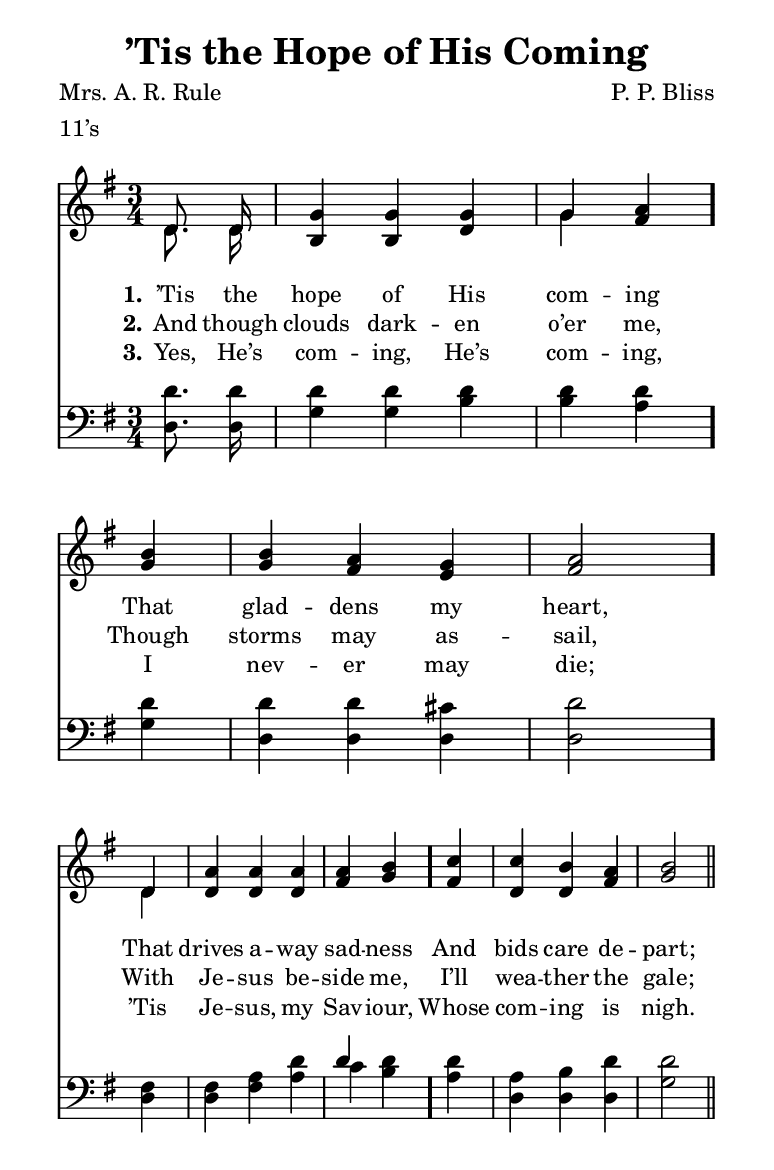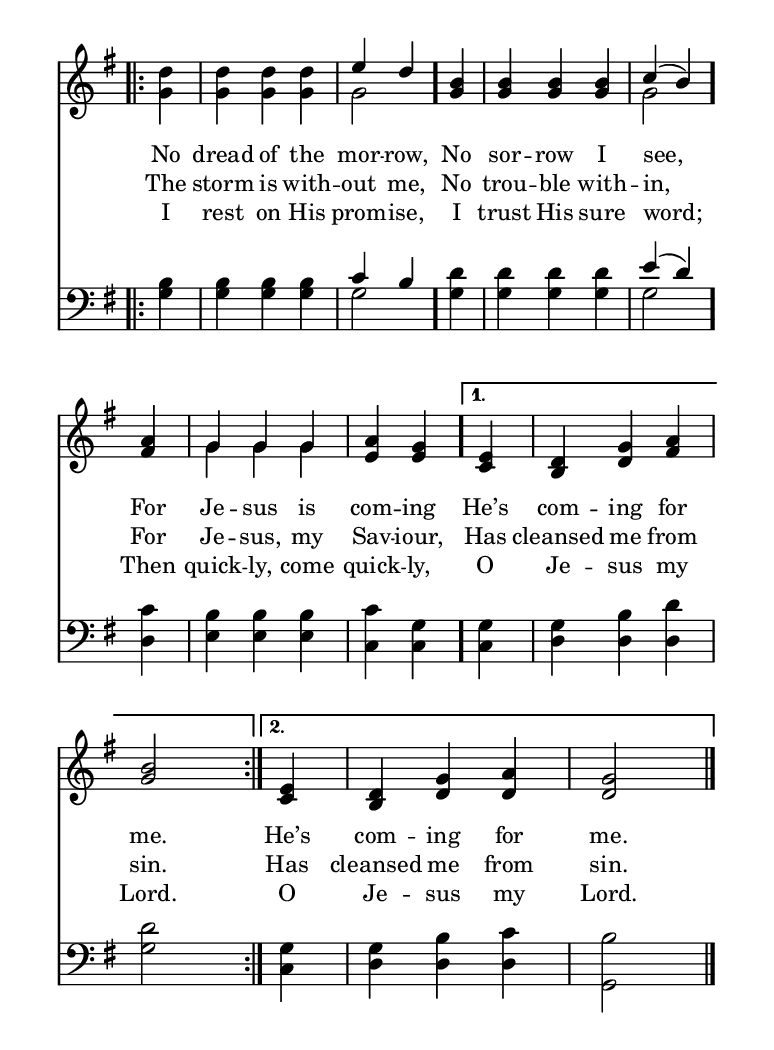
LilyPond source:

\include "common/global.ily"
\paper {
  \include "common/paper.ily"
  indent = #0
}

\header{
  hymnnumber = "200"
  title = "’Tis the Hope of His Coming"
  tunename = "Hallelujah! ’Tis Done"
  meter = "11’s"
  poet = "Mrs. A. R. Rule"
  composer = "P. P. Bliss"
  %copyright = ""
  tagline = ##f
}

% for fermata in MIDI
ta = { \tempo 4=80 }
tb = { \tempo 4=40 }

global = {
  \include "common/overrides.ily"
  \override Staff.TimeSignature.style = #'numbered
  \time 3/4
  \override Score.MetronomeMark.transparent = ##t % hide all fermata changes too
  \ta
  \key g \major
  \partial 4
  \autoBeamOff
}

notesSoprano = {
\global
\relative c' {

d8. d16 | g4 g g | g a b | b a g | a2
d,4 | a' a a | a b c | c b a | b2
\repeat volta 2 { d4 | d d d | e d b | b b b | c( b) a
                  g g g | a g }
\alternative {
  { e4 | d g a | b2 }
  { e,4 | d4 g a | g2 }
}


  \bar "|."

}
}

notesAlto = {
\global
\relative e' {

d8. d16 | b4 b d | g fis g | g fis e | fis2
d4 | d d d | fis g fis | d d fis | g2
\repeat volta 2 { g4 | g g g | g2 g4 | g g g | g2 fis4 |
                  g g g | e e }
\alternative {
  { c4 | b d fis | g2 }
  { c,4 | b d d | d2 }
}


}
}

notesTenor = {
\global
\relative a {

d8. d16 | d4 d d | d d d | d d cis | d2
fis,4 | fis a d | d d d | a b d | d2
\repeat volta 2 { b4 | b b b | c b d | d d d | e( d) c
                  b b b | c g }
\alternative {
  { g4 | g b d | d2 }
  { g,4 | g4 b c | b2 }
}

}
}

notesBass = {
\global
\relative f {

d8. d16 | g4 g b | b a g | d d d | d2
d4 | d fis a | c b a | d, d d | g2
\repeat volta 2 { g4 | g g g | g2 g4 | g g g | g2 d4
                  e e e | c c }
\alternative {
  { c4 | d d d | g2 }
  { c,4 | d d d | g,2 }
}

}
}

wordsA = \lyricmode {
\set stanza = "1."

’Tis the hope of His com -- ing \bar "."
That glad -- dens my heart, \bar "." \break
That drives a -- way sad -- ness \bar "."
And bids care de -- part; \break \bar ".|:-||"
No dread of the mor -- row, \bar "."
No sor -- row I see, \bar "." \break
For Je -- sus is com -- ing \bar "."
He’s com -- ing for me.
%{HIDE>%} He’s com -- ing for me. %{<HIDE%}

}

wordsB = \lyricmode {
\set stanza = "2."

And though clouds dark -- en o’er me,
Though storms may as -- sail,
With Je -- sus be -- side me,
I’ll wea -- ther the gale;
The storm is with -- out me,
No trou -- ble with -- in,
For Je -- sus, my Sav -- iour,
Has cleansed me from sin.
%{HIDE>%} Has cleansed me from sin. %{<HIDE%}

}

wordsC = \lyricmode {
\set stanza = "3."

Yes, He’s com -- ing, He’s com -- ing,
I nev -- er may die;
’Tis Je -- sus, my Sav -- iour,
Whose com -- ing is nigh.
I rest on His prom -- ise,
I trust His sure word;
Then quick -- ly, come quick -- ly,
O Je -- sus my Lord.
%{HIDE>%} O Je -- sus my Lord. %{<HIDE%}

}

music = \context ChoirStaff <<
    \context Staff = upper <<
      \set ChoirStaff.systemStartDelimiter = #'SystemStartBar
      \set ChoirStaff.printPartCombineTexts = ##f
      \partcombine #'(2 . 9) \notesSoprano \notesAlto
      \context NullVoice = sopranos { \voiceOne << \notesSoprano >> }
      \context NullVoice = altos { \voiceTwo << \notesAlto >> }
      \context Lyrics = one   \lyricsto sopranos \wordsA
      \context Lyrics = two   \lyricsto sopranos \wordsB
      \context Lyrics = three \lyricsto sopranos \wordsC
    >>
    \context Staff = men <<
      \clef bass
      \set ChoirStaff.printPartCombineTexts = ##f
      \partcombine #'(2 . 9) \notesTenor \notesBass
      \context NullVoice = tenors { \voiceOne << \notesTenor >> }
      \context NullVoice = basses { \voiceTwo << \notesBass >> }
    >>
  >>

\score {
  \music
  \layout {
    \include "common/layout.ily"
  }
}

\score {
  \unfoldRepeats \music
  \midi{
    \include "common/midi.ily"
  }
}

\version "2.19.49"  % necessary for upgrading to future LilyPond versions.

% vi:set et ts=2 sw=2 ai nocindent syntax=lilypond:
